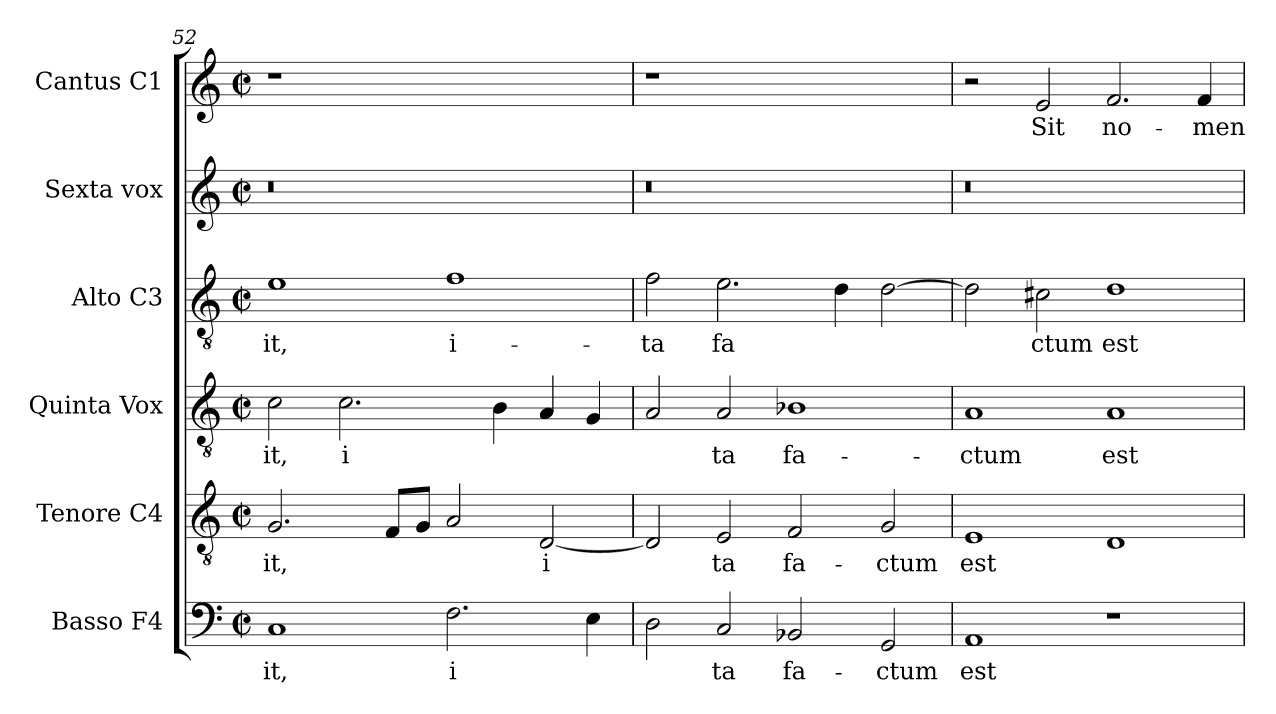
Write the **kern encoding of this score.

**kern	**text	**kern	**text	**kern	**text	**kern	**text	**kern	**kern	**text
*part6	*part6	*part5	*part5	*part4	*part4	*part3	*part3	*part2	*part1	*part1
*staff6	*staff6	*staff5	*staff5	*staff4	*staff4	*staff3	*staff3	*staff2	*staff1	*staff1
*I"Basso  F4	*	*I"Tenore  C4	*	*I"Quinta  Vox	*	*I"Alto  C3	*	*I"Sexta  vox	*I"Cantus  C1	*
*I'B	*	*I'T	*	*	*	*I'A	*	*	*I'C	*
*clefF4	*	*clefGv2	*	*clefGv2	*	*clefGv2	*	*clefG2	*clefG2	*
*k[]	*	*k[]	*	*k[]	*	*k[]	*	*k[]	*k[]	*
*C:	*	*C:	*	*C:	*	*C:	*	*C:	*C:	*
*M2/2	*	*M2/2	*	*M2/2	*	*M2/2	*	*M2/2	*M2/2	*
*met(c|)	*	*met(c|)	*	*met(c|)	*	*met(c|)	*	*met(c|)	*met(c|)	*
=52	=52	=52	=52	=52	=52	=52	=52	=52	=52	=52
!	!LO:LY:b:cj	!	!LO:LY:b:cj	!	!LO:LY:b:cj	!	!LO:LY:b:cj	!	!	!
1C	-it,	2.G/	-it,	2c\	-it,	1e	-it,	0r	1r	.
!	!	!	!	!	!LO:LY:b:cj	!	!	!	!	!
.	.	.	.	2.c\	i-	.	.	.	.	.
!	!	!	!LO:LY:b:cj	!	!	!	!	!	!	!
.	.	8F/L	.	.	.	.	.	.	.	.
!	!	!	!LO:LY:b:cj	!	!	!	!	!	!	!
.	.	8G/J	.	.	.	.	.	.	.	.
!	!LO:LY:b:cj	!	!LO:LY:b:cj	!	!	!	!LO:LY:b:cj	!	!	!
2.F\	i-	2A/	.	.	.	1f	i-	.	1ryy	.
!	!	!	!	!	!LO:LY:b:cj	!	!	!	!	!
.	.	.	.	4B\	--	.	.	.	.	.
!	!	!	!LO:LY:b:cj	!	!LO:LY:b:cj	!	!	!	!	!
.	.	[<2D/	i-	4A/	--	.	.	.	.	.
!	!LO:LY:b:cj	!	!	!	!LO:LY:b:cj	!	!	!	!	!
4E\	--	.	.	4G/	--	.	.	.	.	.
=53	=53	=53	=53	=53	=53	=53	=53	=53	=53	=53
!	!LO:LY:b:cj	!	!LO:LY:b:cj	!	!LO:LY:b:cj	!	!LO:LY:b:cj	!	!	!
2D\	--	2D/]	--	2A/	--	2f\	-ta	0r	1r	.
!	!LO:LY:b:cj	!	!LO:LY:b:cj	!	!LO:LY:b:cj	!	!LO:LY:b:cj	!	!	!
2C/	-ta	2E/	-ta	2A/	-ta	2.e\	fa-	.	.	.
!	!LO:LY:b:cj	!	!LO:LY:b:cj	!	!LO:LY:b:cj	!	!	!	!	!
2BB-X/	fa-	2F/	fa-	1B-X	fa-	.	.	.	1ryy	.
!	!	!	!	!	!	!	!LO:LY:b:cj	!	!	!
.	.	.	.	.	.	4d\	--	.	.	.
!	!LO:LY:b:cj	!	!LO:LY:b:cj	!	!	!	!LO:LY:b:cj	!	!	!
2GG/	-ctum	2G/	-ctum	.	.	[>2d\	--	.	.	.
=54	=54	=54	=54	=54	=54	=54	=54	=54	=54	=54
!	!LO:LY:b:cj	!	!LO:LY:b:cj	!	!LO:LY:b:cj	!	!LO:LY:b:cj	!	!	!
1AA	est	1E	est	1A	-ctum	2d\]	--	0r	2r	.
!	!	!	!	!	!	!	!LO:LY:b:cj	!	!	!LO:LY:b:cj
.	.	.	.	.	.	2c#\	-ctum	.	2e/	Sit
!	!	!	!LO:LY:b:cj	!	!LO:LY:b:cj	!	!LO:LY:b:cj	!	!	!LO:LY:b:cj
1r	.	1D	.	1A	est	1d	est	.	2.f/	no-
!	!	!	!	!	!	!	!	!	!	!LO:LY:b:cj
.	.	.	.	.	.	.	.	.	4f/	-men
=	=	=	=	=	=	=	=	=	=	=
*-	*-	*-	*-	*-	*-	*-	*-	*-	*-	*-
